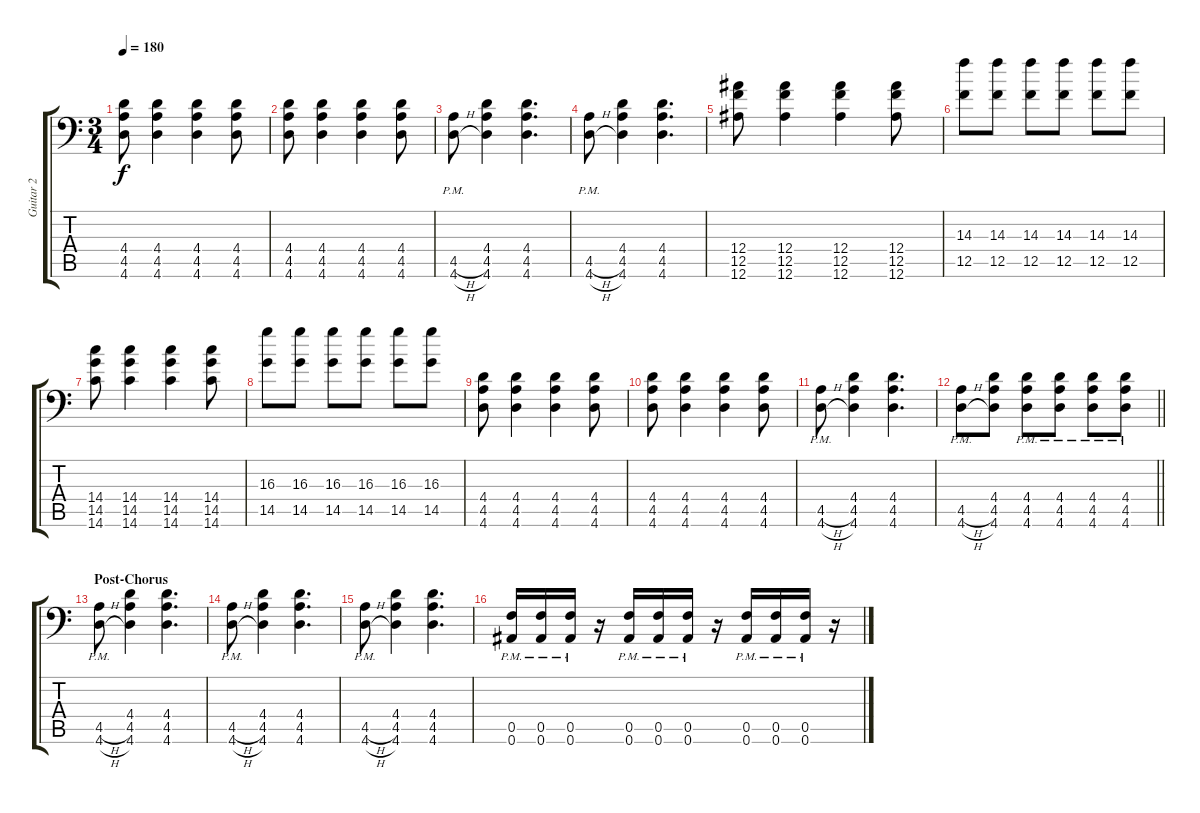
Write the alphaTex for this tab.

\track ("Guitar 2" "Guitar 2") {instrument distortionguitar}
\staff {score tabs}
\tuning (C4 G3 Eb3 Bb2 F2 Bb1) {hide}
\ts (3 4)
\tempo 180
\clef f4
\ks c
(4.4 4.5 4.6).8{dy f} (4.4 4.5 4.6).4 (4.4 4.5 4.6).4 (4.4 4.5 4.6).8 |
(4.4 4.5 4.6).8 (4.4 4.5 4.6).4 (4.4 4.5 4.6).4 (4.4 4.5 4.6).8 |
(4.5{h pm} 4.6{h pm}).8 (4.4 4.5 4.6).4 (4.4 4.5 4.6).4{d} |
(4.5{h pm} 4.6{h pm}).8 (4.4 4.5 4.6).4 (4.4 4.5 4.6).4{d} |
(12.4 12.5 12.6).8 (12.4 12.5 12.6).4 (12.4 12.5 12.6).4 (12.4 12.5 12.6).8 |
(14.3 12.5).8 (14.3 12.5).8 (14.3 12.5).8 (14.3 12.5).8 (14.3 12.5).8 (14.3 12.5).8 |
(14.4 14.5 14.6).8 (14.4 14.5 14.6).4 (14.4 14.5 14.6).4 (14.4 14.5 14.6).8 |
(16.3 14.5).8 (16.3 14.5).8 (16.3 14.5).8 (16.3 14.5).8 (16.3 14.5).8 (16.3 14.5).8 |
(4.4 4.5 4.6).8 (4.4 4.5 4.6).4 (4.4 4.5 4.6).4 (4.4 4.5 4.6).8 |
(4.4 4.5 4.6).8 (4.4 4.5 4.6).4 (4.4 4.5 4.6).4 (4.4 4.5 4.6).8 |
(4.5{h pm} 4.6{h pm}).8 (4.4 4.5 4.6).4 (4.4 4.5 4.6).4{d} |
\barLineRight lightlight
(4.5{h pm} 4.6{h pm}).8 (4.4 4.5 4.6).8 (4.4{pm} 4.5{pm} 4.6{pm}).8 (4.4{pm} 4.5{pm} 4.6{pm}).8 (4.4{pm} 4.5{pm} 4.6{pm}).8 (4.4{pm} 4.5{pm} 4.6{pm}).8 |
\section ("" "Post-Chorus")
(4.5{h pm} 4.6{h pm}).8 (4.4 4.5 4.6).4 (4.4 4.5 4.6).4{d} |
(4.5{h pm} 4.6{h pm}).8 (4.4 4.5 4.6).4 (4.4 4.5 4.6).4{d} |
(4.5{h pm} 4.6{h pm}).8 (4.4 4.5 4.6).4 (4.4 4.5 4.6).4{d} |
(0.5{pm} 0.6{pm}).16 (0.5{pm} 0.6{pm}).16 (0.5{pm} 0.6{pm}).16 r.16 (0.5{pm} 0.6{pm}).16 (0.5{pm} 0.6{pm}).16 (0.5{pm} 0.6{pm}).16 r.16 (0.5{pm} 0.6{pm}).16 (0.5{pm} 0.6{pm}).16 (0.5{pm} 0.6{pm}).16 r.16
